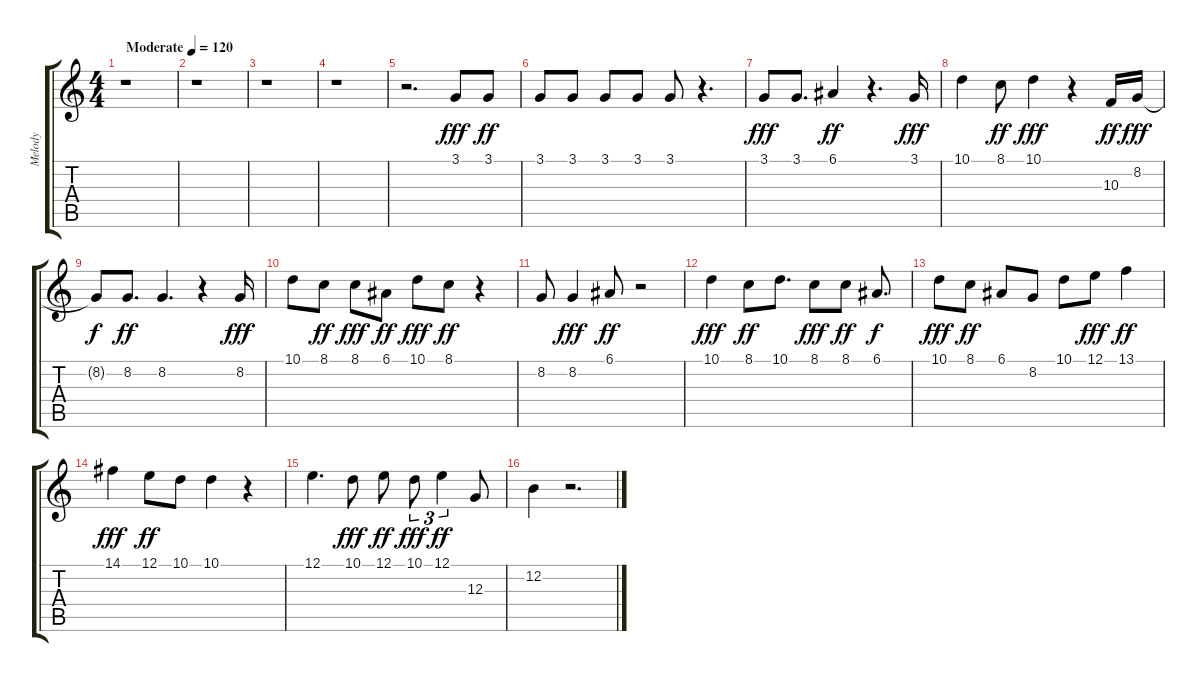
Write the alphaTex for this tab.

\track ("Melody" "Melody") {instrument harmonica}
\staff {score tabs}
\tuning (E4 B3 G3 D3 A2 E2) {hide}
\ts (4 4)
\tempo (120 "Moderate")
\clef g2
\ks c
r.1{dy fff instrument harmonica} |
r.1 |
r.1 |
r.1 |
r.2{d} 3.1.8 3.1.8{dy ff} |
3.1.8 3.1.8 3.1.8 3.1.8 3.1.8 r.4{d} |
3.1.8{dy fff} 3.1.8{d} 6.1.4{dy ff} r.4{d} 3.1.16{dy fff} |
10.1.4 8.1.8{dy ff} 10.1.4{dy fff} r.4 10.3.16{dy ff} 8.2.16{dy fff} |
8.2{t}.8{dy f} 8.2.8{d dy ff} 8.2.4{d} r.4 8.2.16{dy fff} |
10.1.8 8.1.8{dy ff} 8.1.8{dy fff} 6.1.8{dy ff} 10.1.8{dy fff} 8.1.8{dy ff} r.4 |
8.2.8 8.2.4{dy fff} 6.1.8{dy ff} r.2 |
10.1.4{dy fff} 8.1.8{dy ff} 10.1.8{d} 8.1.8{dy fff} 8.1.8{dy ff} 6.1.8{d dy f} |
10.1.8{dy fff} 8.1.8{dy ff} 6.1.8 8.2.8 10.1.8 12.1.8{dy fff} 13.1.4{dy ff} |
14.1.4{dy fff} 12.1.8{dy ff} 10.1.8 10.1.4 r.4 |
12.1.4{d} 10.1.8{dy fff} 12.1.8{dy ff} 10.1.8{tu (3 2) dy fff} 12.1.4{tu (3 2) dy ff} 12.3.8 |
12.2.4 r.2{d}
